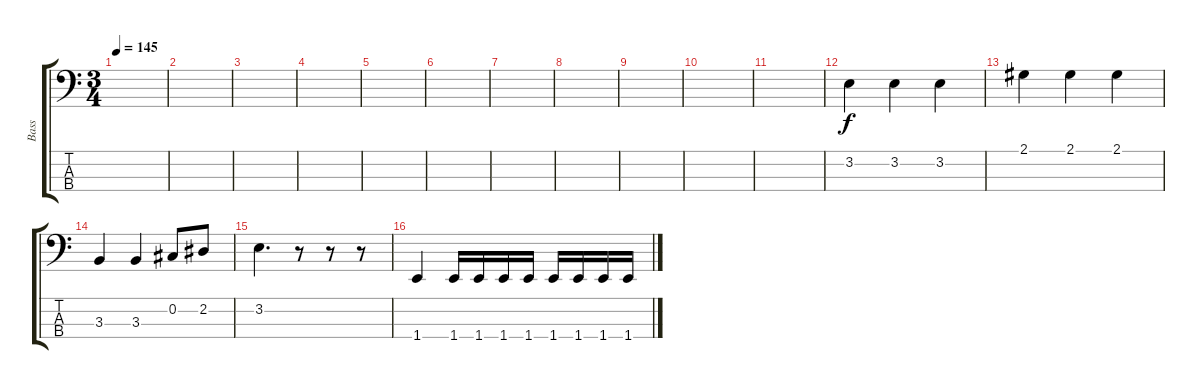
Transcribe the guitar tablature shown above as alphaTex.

\track ("Bass" "Bass") {instrument electricbassfinger}
\staff {score tabs}
\tuning (Gb2 Db2 Ab1 Eb1) {hide}
\ts (3 4)
\tempo 145
\clef f4
\ks c
|
|
|
|
|
|
|
|
|
|
|
3.2.4 3.2.4 3.2.4 |
2.1.4 2.1.4 2.1.4 |
3.3.4 3.3.4 0.2.8 2.2.8 |
3.2.4{d} r.8 r.8 r.8 |
1.4.4 1.4.16 1.4.16 1.4.16 1.4.16 1.4.16 1.4.16 1.4.16 1.4.16
